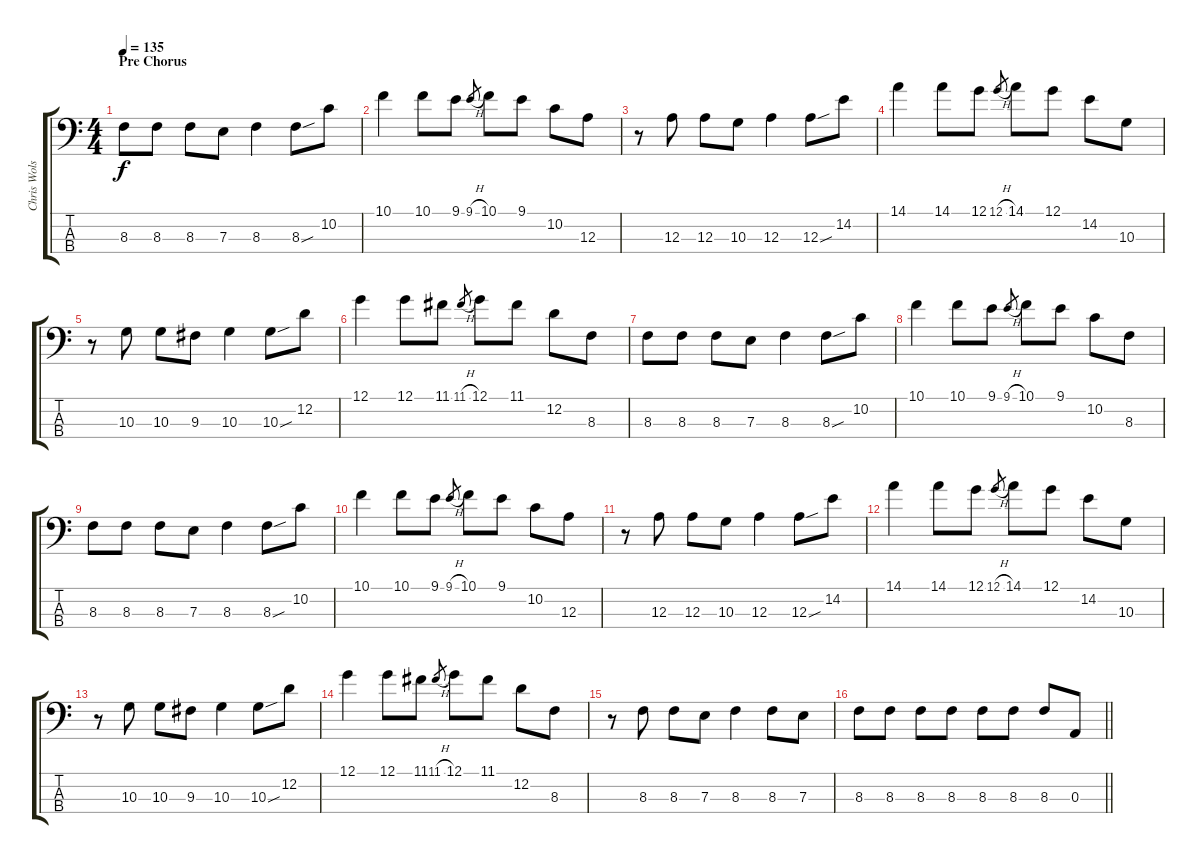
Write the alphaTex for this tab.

\track ("Chris Wolstenholme (Bass)" "Chris Wols") {instrument electricbassfinger bank 177}
\staff {score tabs}
\tuning (G2 D2 A1 E1) {hide}
\ts (4 4)
\section ("" "Pre Chorus")
\tempo 135
\clef f4
\ks c
8.3.8{dy f} 8.3.8 8.3.8 7.3.8 8.3.4 8.3{sou}.8 10.2.8 |
10.1.4 10.1.8 9.1.8 9.1{h}.8{gr} 10.1.8 9.1.8 10.2.8 12.3.8 |
r.8 12.3.8 12.3.8 10.3.8 12.3.4 12.3{sou}.8 14.2.8 |
14.1.4 14.1.8 12.1.8 12.1{h}.8{gr} 14.1.8 12.1.8 14.2.8 10.3.8 |
r.8 10.3.8 10.3.8 9.3.8 10.3.4 10.3{sou}.8 12.2.8 |
12.1.4 12.1.8 11.1.8 11.1{h}.8{gr} 12.1.8 11.1.8 12.2.8 8.3.8 |
8.3.8 8.3.8 8.3.8 7.3.8 8.3.4 8.3{sou}.8 10.2.8 |
10.1.4 10.1.8 9.1.8 9.1{h}.8{gr} 10.1.8 9.1.8 10.2.8 8.3.8 |
8.3.8 8.3.8 8.3.8 7.3.8 8.3.4 8.3{sou}.8 10.2.8 |
10.1.4 10.1.8 9.1.8 9.1{h}.8{gr} 10.1.8 9.1.8 10.2.8 12.3.8 |
r.8 12.3.8 12.3.8 10.3.8 12.3.4 12.3{sou}.8 14.2.8 |
14.1.4 14.1.8 12.1.8 12.1{h}.8{gr} 14.1.8 12.1.8 14.2.8 10.3.8 |
r.8 10.3.8 10.3.8 9.3.8 10.3.4 10.3{sou}.8 12.2.8 |
12.1.4 12.1.8 11.1.8 11.1{h}.8{gr} 12.1.8 11.1.8 12.2.8 8.3.8 |
r.8 8.3.8 8.3.8 7.3.8 8.3.4 8.3.8 7.3.8 |
\barLineRight lightlight
8.3.8 8.3.8 8.3.8 8.3.8 8.3.8 8.3.8 8.3.8 0.3.8
